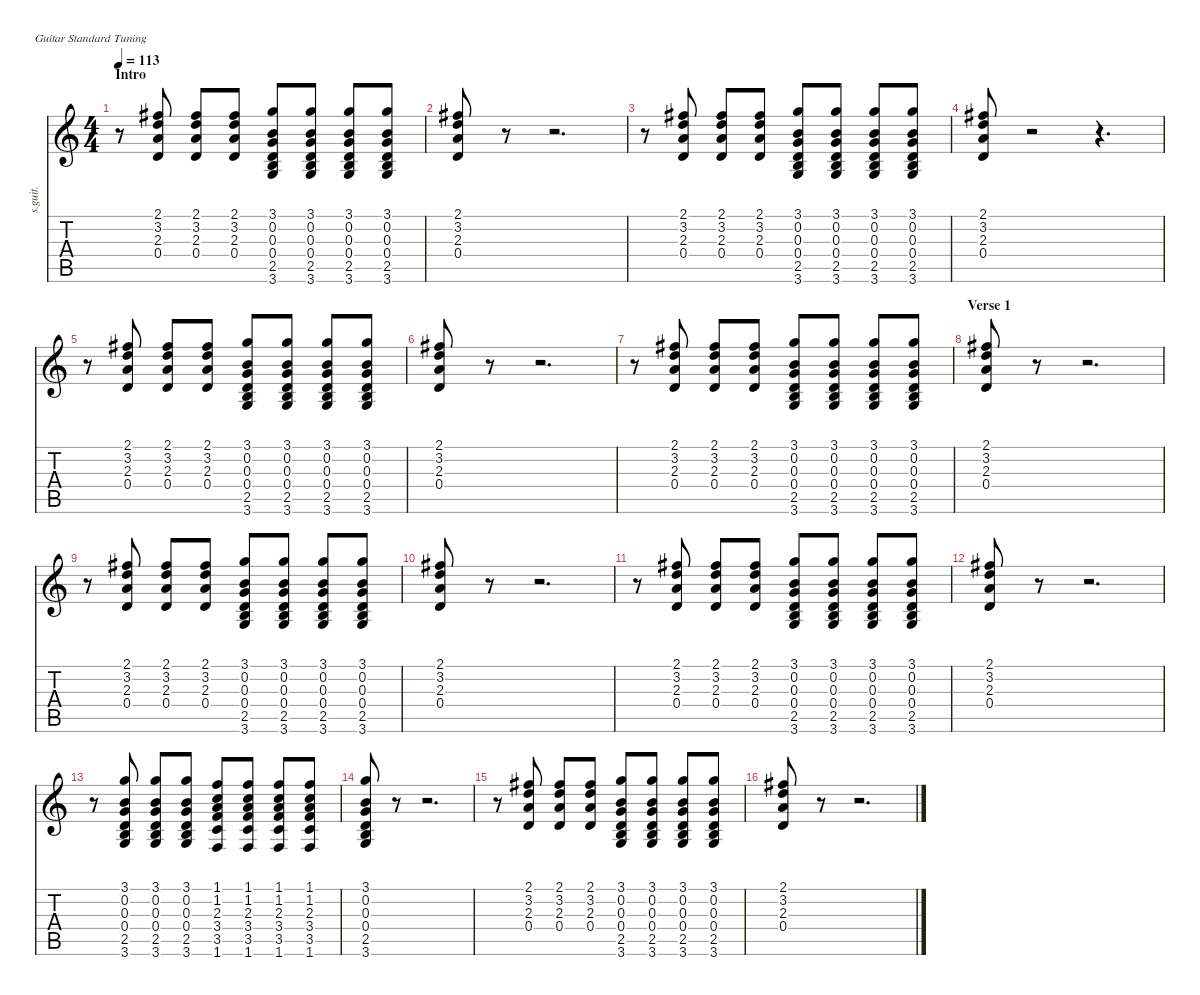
\defaultSystemsLayout 4
\hideDynamics
\bracketExtendMode nobrackets
\track ("Guitar (Right)" "s.guit.") {instrument overdrivenguitar}
\staff {score tabs}
\tuning (E4 B3 G3 D3 A2 E2)
\ts (4 4)
\beaming (8 2 2 2 2)
\section ("" "Intro")
\tempo 113
\clef g2
\ks c
r.8{dy f instrument overdrivenguitar} (2.1{acc #} 3.2 2.3 0.4).8{lyrics (0 "") lyrics (1 "") lyrics (2 "") lyrics (3 "") lyrics (4 "")} (2.1{acc #} 3.2 2.3 0.4).8{lyrics (0 "") lyrics (1 "") lyrics (2 "") lyrics (3 "") lyrics (4 "")} (2.1{acc #} 3.2 2.3 0.4).8{lyrics (0 "") lyrics (1 "") lyrics (2 "") lyrics (3 "") lyrics (4 "")} (3.1 0.2 0.3 0.4 2.5 3.6).8{lyrics (0 "") lyrics (1 "") lyrics (2 "") lyrics (3 "") lyrics (4 "")} (3.1 0.2 0.3 0.4 2.5 3.6).8{lyrics (0 "") lyrics (1 "") lyrics (2 "") lyrics (3 "") lyrics (4 "")} (3.1 0.2 0.3 0.4 2.5 3.6).8{lyrics (0 "") lyrics (1 "") lyrics (2 "") lyrics (3 "") lyrics (4 "")} (3.1 0.2 0.3 0.4 2.5 3.6).8{lyrics (0 "") lyrics (1 "") lyrics (2 "") lyrics (3 "") lyrics (4 "")} |
(2.1{acc #} 3.2 2.3 0.4).8{lyrics (0 "") lyrics (1 "") lyrics (2 "") lyrics (3 "") lyrics (4 "")} r.8 r.2{d} |
r.8 (2.1{acc #} 3.2 2.3 0.4).8{lyrics (0 "") lyrics (1 "") lyrics (2 "") lyrics (3 "") lyrics (4 "")} (2.1{acc #} 3.2 2.3 0.4).8{lyrics (0 "") lyrics (1 "") lyrics (2 "") lyrics (3 "") lyrics (4 "")} (2.1{acc #} 3.2 2.3 0.4).8{lyrics (0 "") lyrics (1 "") lyrics (2 "") lyrics (3 "") lyrics (4 "")} (3.1 0.2 0.3 0.4 2.5 3.6).8{lyrics (0 "") lyrics (1 "") lyrics (2 "") lyrics (3 "") lyrics (4 "")} (3.1 0.2 0.3 0.4 2.5 3.6).8{lyrics (0 "") lyrics (1 "") lyrics (2 "") lyrics (3 "") lyrics (4 "")} (3.1 0.2 0.3 0.4 2.5 3.6).8{lyrics (0 "") lyrics (1 "") lyrics (2 "") lyrics (3 "") lyrics (4 "")} (3.1 0.2 0.3 0.4 2.5 3.6).8{lyrics (0 "") lyrics (1 "") lyrics (2 "") lyrics (3 "") lyrics (4 "")} |
(2.1{acc #} 3.2 2.3 0.4).8{lyrics (0 "") lyrics (1 "") lyrics (2 "") lyrics (3 "") lyrics (4 "")} r.2 r.4{d} |
r.8 (2.1{acc #} 3.2 2.3 0.4).8{lyrics (0 "") lyrics (1 "") lyrics (2 "") lyrics (3 "") lyrics (4 "")} (2.1{acc #} 3.2 2.3 0.4).8{lyrics (0 "") lyrics (1 "") lyrics (2 "") lyrics (3 "") lyrics (4 "")} (2.1{acc #} 3.2 2.3 0.4).8{lyrics (0 "") lyrics (1 "") lyrics (2 "") lyrics (3 "") lyrics (4 "")} (3.1 0.2 0.3 0.4 2.5 3.6).8{lyrics (0 "") lyrics (1 "") lyrics (2 "") lyrics (3 "") lyrics (4 "")} (3.1 0.2 0.3 0.4 2.5 3.6).8{lyrics (0 "") lyrics (1 "") lyrics (2 "") lyrics (3 "") lyrics (4 "")} (3.1 0.2 0.3 0.4 2.5 3.6).8{lyrics (0 "") lyrics (1 "") lyrics (2 "") lyrics (3 "") lyrics (4 "")} (3.1 0.2 0.3 0.4 2.5 3.6).8{lyrics (0 "") lyrics (1 "") lyrics (2 "") lyrics (3 "") lyrics (4 "")} |
(2.1{acc #} 3.2 2.3 0.4).8{lyrics (0 "") lyrics (1 "") lyrics (2 "") lyrics (3 "") lyrics (4 "")} r.8 r.2{d} |
r.8 (2.1{acc #} 3.2 2.3 0.4).8{lyrics (0 "") lyrics (1 "") lyrics (2 "") lyrics (3 "") lyrics (4 "")} (2.1{acc #} 3.2 2.3 0.4).8{lyrics (0 "") lyrics (1 "") lyrics (2 "") lyrics (3 "") lyrics (4 "")} (2.1{acc #} 3.2 2.3 0.4).8{lyrics (0 "") lyrics (1 "") lyrics (2 "") lyrics (3 "") lyrics (4 "")} (3.1 0.2 0.3 0.4 2.5 3.6).8{lyrics (0 "") lyrics (1 "") lyrics (2 "") lyrics (3 "") lyrics (4 "")} (3.1 0.2 0.3 0.4 2.5 3.6).8{lyrics (0 "") lyrics (1 "") lyrics (2 "") lyrics (3 "") lyrics (4 "")} (3.1 0.2 0.3 0.4 2.5 3.6).8{lyrics (0 "") lyrics (1 "") lyrics (2 "") lyrics (3 "") lyrics (4 "")} (3.1 0.2 0.3 0.4 2.5 3.6).8{lyrics (0 "") lyrics (1 "") lyrics (2 "") lyrics (3 "") lyrics (4 "")} |
\section ("" "Verse 1")
(2.1{acc #} 3.2 2.3 0.4).8{lyrics (0 "") lyrics (1 "") lyrics (2 "") lyrics (3 "") lyrics (4 "")} r.8 r.2{d} |
r.8 (2.1{acc #} 3.2 2.3 0.4).8{lyrics (0 "") lyrics (1 "") lyrics (2 "") lyrics (3 "") lyrics (4 "")} (2.1{acc #} 3.2 2.3 0.4).8{lyrics (0 "") lyrics (1 "") lyrics (2 "") lyrics (3 "") lyrics (4 "")} (2.1{acc #} 3.2 2.3 0.4).8{lyrics (0 "") lyrics (1 "") lyrics (2 "") lyrics (3 "") lyrics (4 "")} (3.1 0.2 0.3 0.4 2.5 3.6).8{lyrics (0 "") lyrics (1 "") lyrics (2 "") lyrics (3 "") lyrics (4 "")} (3.1 0.2 0.3 0.4 2.5 3.6).8{lyrics (0 "") lyrics (1 "") lyrics (2 "") lyrics (3 "") lyrics (4 "")} (3.1 0.2 0.3 0.4 2.5 3.6).8{lyrics (0 "") lyrics (1 "") lyrics (2 "") lyrics (3 "") lyrics (4 "")} (3.1 0.2 0.3 0.4 2.5 3.6).8{lyrics (0 "") lyrics (1 "") lyrics (2 "") lyrics (3 "") lyrics (4 "")} |
(2.1{acc #} 3.2 2.3 0.4).8{lyrics (0 "") lyrics (1 "") lyrics (2 "") lyrics (3 "") lyrics (4 "")} r.8 r.2{d} |
r.8 (2.1{acc #} 3.2 2.3 0.4).8{lyrics (0 "") lyrics (1 "") lyrics (2 "") lyrics (3 "") lyrics (4 "")} (2.1{acc #} 3.2 2.3 0.4).8{lyrics (0 "") lyrics (1 "") lyrics (2 "") lyrics (3 "") lyrics (4 "")} (2.1{acc #} 3.2 2.3 0.4).8{lyrics (0 "") lyrics (1 "") lyrics (2 "") lyrics (3 "") lyrics (4 "")} (3.1 0.2 0.3 0.4 2.5 3.6).8{lyrics (0 "") lyrics (1 "") lyrics (2 "") lyrics (3 "") lyrics (4 "")} (3.1 0.2 0.3 0.4 2.5 3.6).8{lyrics (0 "") lyrics (1 "") lyrics (2 "") lyrics (3 "") lyrics (4 "")} (3.1 0.2 0.3 0.4 2.5 3.6).8{lyrics (0 "") lyrics (1 "") lyrics (2 "") lyrics (3 "") lyrics (4 "")} (3.1 0.2 0.3 0.4 2.5 3.6).8{lyrics (0 "") lyrics (1 "") lyrics (2 "") lyrics (3 "") lyrics (4 "")} |
(2.1{acc #} 3.2 2.3 0.4).8{lyrics (0 "") lyrics (1 "") lyrics (2 "") lyrics (3 "") lyrics (4 "")} r.8 r.2{d} |
r.8 (3.1 0.2 0.3 0.4 2.5 3.6).8{lyrics (0 "") lyrics (1 "") lyrics (2 "") lyrics (3 "") lyrics (4 "")} (3.1 0.2 0.3 0.4 2.5 3.6).8{lyrics (0 "") lyrics (1 "") lyrics (2 "") lyrics (3 "") lyrics (4 "")} (3.1 0.2 0.3 0.4 2.5 3.6).8{lyrics (0 "") lyrics (1 "") lyrics (2 "") lyrics (3 "") lyrics (4 "")} (1.1 1.2 2.3 3.4 3.5 1.6).8{lyrics (0 "") lyrics (1 "") lyrics (2 "") lyrics (3 "") lyrics (4 "")} (1.1 1.2 2.3 3.4 3.5 1.6).8{lyrics (0 "") lyrics (1 "") lyrics (2 "") lyrics (3 "") lyrics (4 "")} (1.1 1.2 2.3 3.4 3.5 1.6).8{lyrics (0 "") lyrics (1 "") lyrics (2 "") lyrics (3 "") lyrics (4 "")} (1.1 1.2 2.3 3.4 3.5 1.6).8{lyrics (0 "") lyrics (1 "") lyrics (2 "") lyrics (3 "") lyrics (4 "")} |
(3.1 0.2 0.3 0.4 2.5 3.6).8{lyrics (0 "") lyrics (1 "") lyrics (2 "") lyrics (3 "") lyrics (4 "")} r.8 r.2{d} |
r.8 (2.1{acc #} 3.2 2.3 0.4).8{lyrics (0 "") lyrics (1 "") lyrics (2 "") lyrics (3 "") lyrics (4 "")} (2.1{acc #} 3.2 2.3 0.4).8{lyrics (0 "") lyrics (1 "") lyrics (2 "") lyrics (3 "") lyrics (4 "")} (2.1{acc #} 3.2 2.3 0.4).8{lyrics (0 "") lyrics (1 "") lyrics (2 "") lyrics (3 "") lyrics (4 "")} (3.1 0.2 0.3 0.4 2.5 3.6).8{lyrics (0 "") lyrics (1 "") lyrics (2 "") lyrics (3 "") lyrics (4 "")} (3.1 0.2 0.3 0.4 2.5 3.6).8{lyrics (0 "") lyrics (1 "") lyrics (2 "") lyrics (3 "") lyrics (4 "")} (3.1 0.2 0.3 0.4 2.5 3.6).8{lyrics (0 "") lyrics (1 "") lyrics (2 "") lyrics (3 "") lyrics (4 "")} (3.1 0.2 0.3 0.4 2.5 3.6).8{lyrics (0 "") lyrics (1 "") lyrics (2 "") lyrics (3 "") lyrics (4 "")} |
(2.1{acc #} 3.2 2.3 0.4).8{lyrics (0 "") lyrics (1 "") lyrics (2 "") lyrics (3 "") lyrics (4 "")} r.8 r.2{d}
